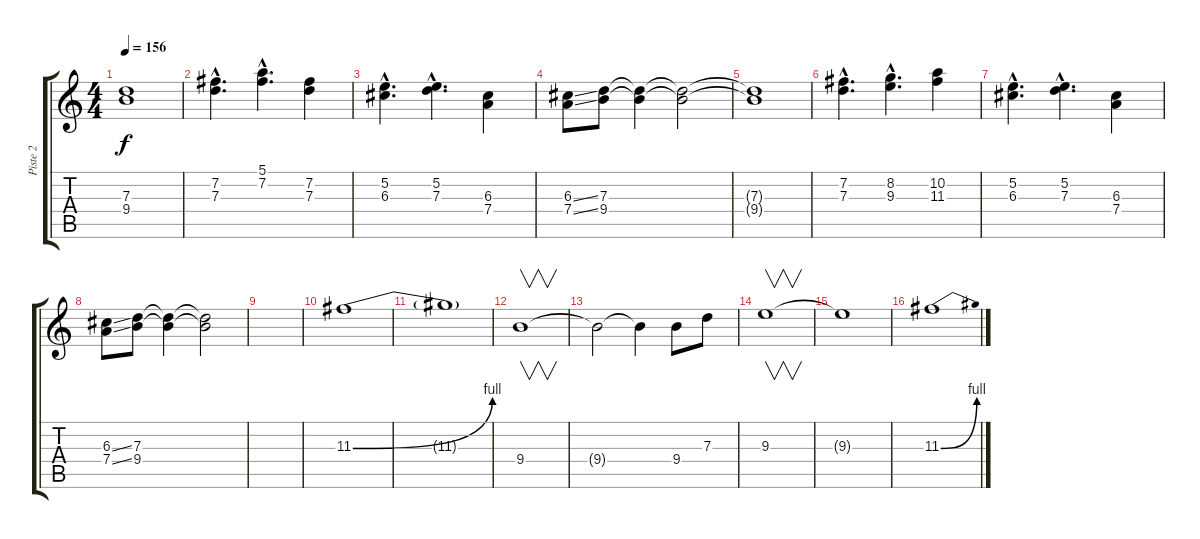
\track ("Piste 2" "Piste 2") {instrument acousticguitarsteel}
\staff {score tabs}
\tuning (E4 B3 G3 D3 A2 E2) {hide}
\ts (4 4)
\tempo 156
\clef g2
\ks c
(7.3{t} 9.4{t}).1{dy f} |
(7.2{hac} 7.3{hac}).4{d} (5.1{hac} 7.2{hac}).4{d} (7.2 7.3).4 |
(5.2{hac} 6.3{hac}).4{d} (5.2{hac} 7.3{hac}).4{d} (6.3 7.4).4 |
(6.3{ss} 7.4{ss}).8 (7.3 9.4).8 (7.3{t} 9.4{t}).4 (7.3{t} 9.4{t}).2 |
(7.3{t} 9.4{t}).1 |
(7.2{hac} 7.3{hac}).4{d} (8.2{hac} 9.3{hac}).4{d} (10.2 11.3).4 |
(5.2{hac} 6.3{hac}).4{d} (5.2{hac} 7.3{hac}).4{d} (6.3 7.4).4 |
(6.3{ss} 7.4{ss}).8 (7.3 9.4).8 (7.3{t} 9.4{t}).4 (7.3{t} 9.4{t}).2 |
|
11.3{be (bend 0 0 60 4)}.1 |
11.3{t}.1 |
9.4.1{v} |
9.4{t}.2 9.4{t}.4 9.4.8 7.3.8 |
9.3.1{v} |
9.3{t}.1 |
11.3{be (bend 0 0 60 4)}.1
